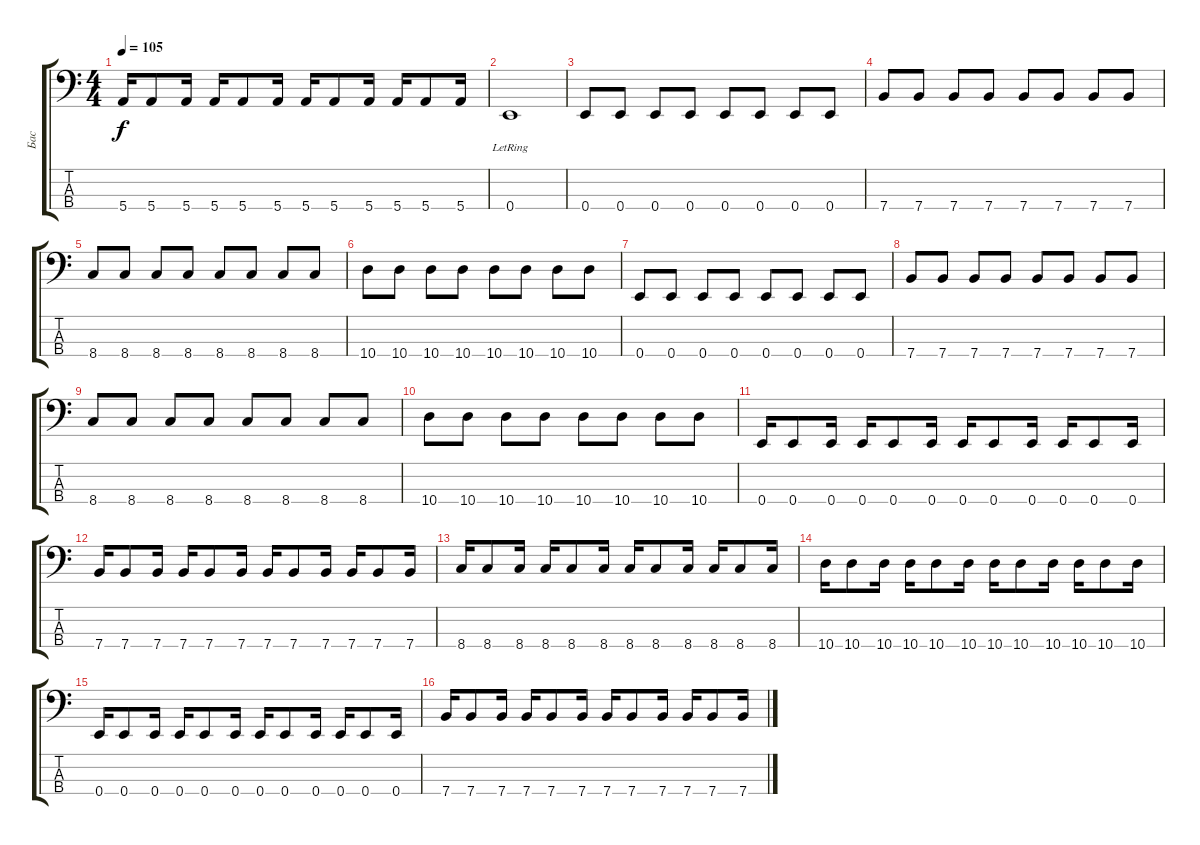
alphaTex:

\track ("Бас" "Бас") {instrument electricbassfinger}
\staff {score tabs}
\tuning (G2 D2 A1 E1) {hide}
\ts (4 4)
\tempo 105
\clef f4
\ks c
5.4.16{dy f} 5.4.8 5.4.16 5.4.16 5.4.8 5.4.16 5.4.16 5.4.8 5.4.16 5.4.16 5.4.8 5.4.16 |
0.4{lr}.1 |
0.4.8 0.4.8 0.4.8 0.4.8 0.4.8 0.4.8 0.4.8 0.4.8 |
7.4.8 7.4.8 7.4.8 7.4.8 7.4.8 7.4.8 7.4.8 7.4.8 |
8.4.8 8.4.8 8.4.8 8.4.8 8.4.8 8.4.8 8.4.8 8.4.8 |
10.4.8 10.4.8 10.4.8 10.4.8 10.4.8 10.4.8 10.4.8 10.4.8 |
0.4.8 0.4.8 0.4.8 0.4.8 0.4.8 0.4.8 0.4.8 0.4.8 |
7.4.8 7.4.8 7.4.8 7.4.8 7.4.8 7.4.8 7.4.8 7.4.8 |
8.4.8 8.4.8 8.4.8 8.4.8 8.4.8 8.4.8 8.4.8 8.4.8 |
10.4.8 10.4.8 10.4.8 10.4.8 10.4.8 10.4.8 10.4.8 10.4.8 |
0.4.16 0.4.8 0.4.16 0.4.16 0.4.8 0.4.16 0.4.16 0.4.8 0.4.16 0.4.16 0.4.8 0.4.16 |
7.4.16 7.4.8 7.4.16 7.4.16 7.4.8 7.4.16 7.4.16 7.4.8 7.4.16 7.4.16 7.4.8 7.4.16 |
8.4.16 8.4.8 8.4.16 8.4.16 8.4.8 8.4.16 8.4.16 8.4.8 8.4.16 8.4.16 8.4.8 8.4.16 |
10.4.16 10.4.8 10.4.16 10.4.16 10.4.8 10.4.16 10.4.16 10.4.8 10.4.16 10.4.16 10.4.8 10.4.16 |
0.4.16 0.4.8 0.4.16 0.4.16 0.4.8 0.4.16 0.4.16 0.4.8 0.4.16 0.4.16 0.4.8 0.4.16 |
7.4.16 7.4.8 7.4.16 7.4.16 7.4.8 7.4.16 7.4.16 7.4.8 7.4.16 7.4.16 7.4.8 7.4.16
